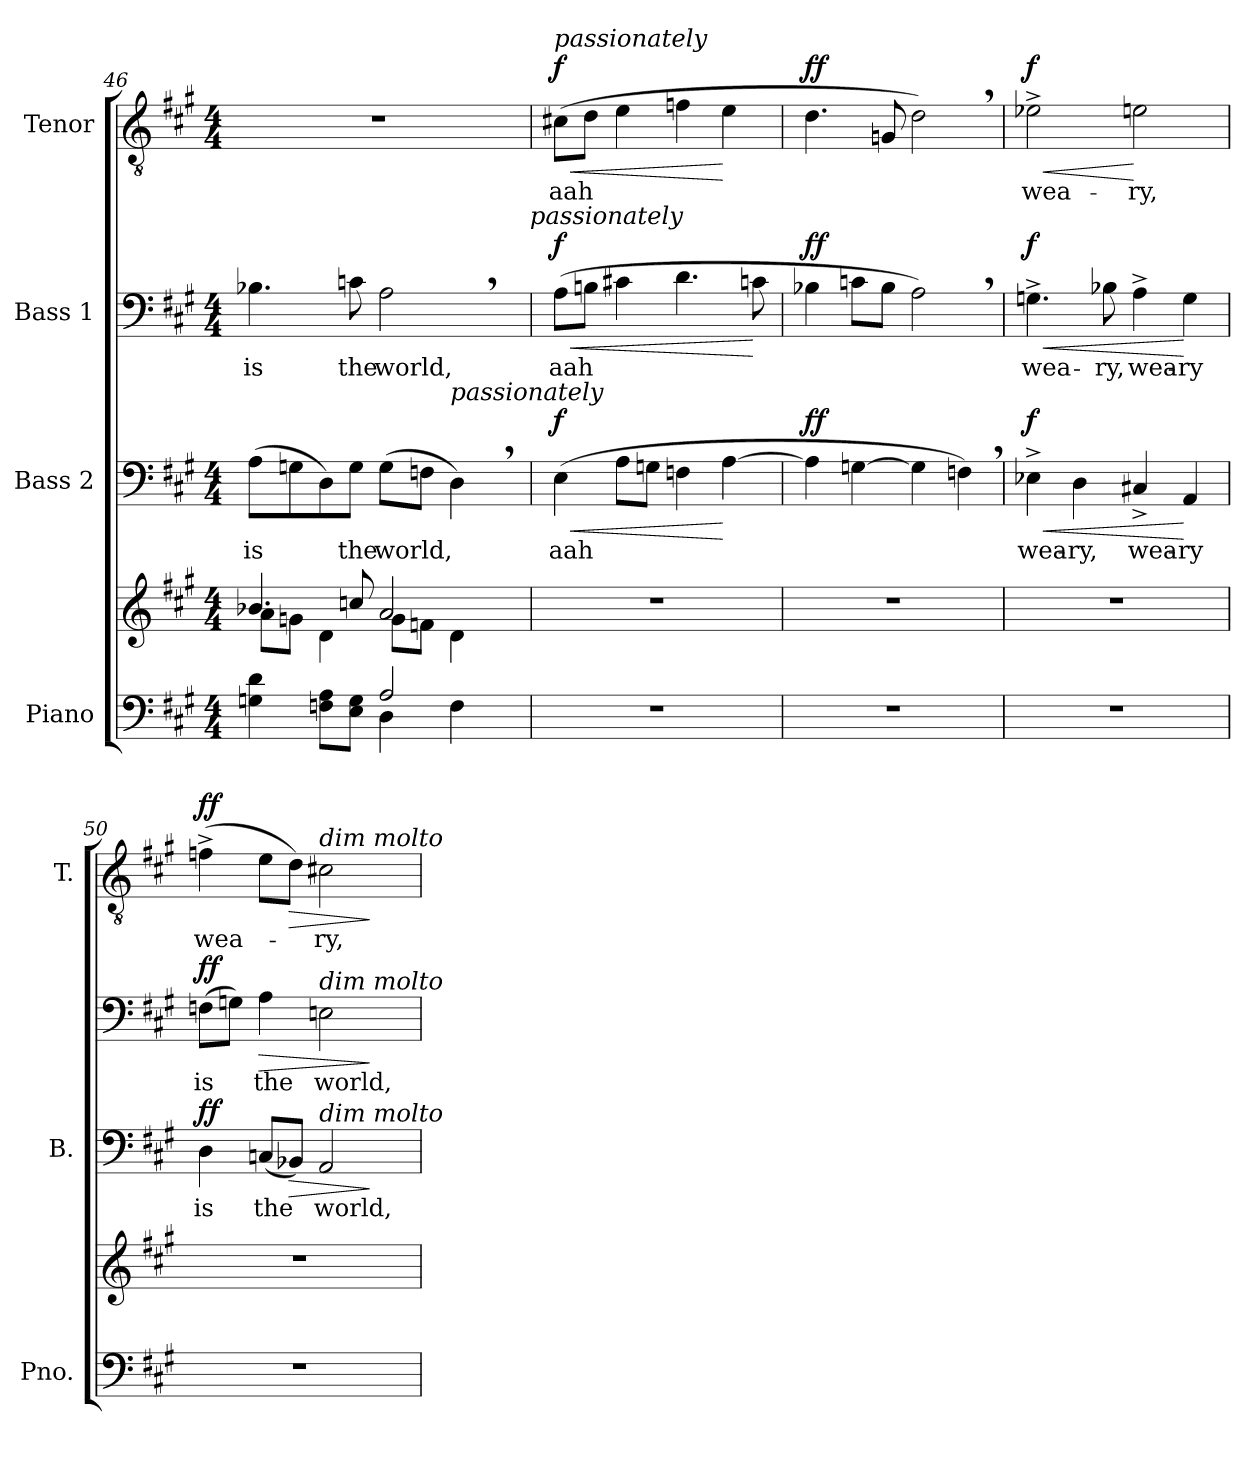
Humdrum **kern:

**kern	**kern	**kern	**text	**dynam	**kern	**text	**dynam	**kern	**text	**dynam
*part4	*part4	*part3	*part3	*part3	*part2	*part2	*part2	*part1	*part1	*part1
*staff5	*staff4	*staff3	*staff3	*staff3	*staff2	*staff2	*staff2	*staff1	*staff1	*staff1
*I"Piano	*	*I"Bass 2	*	*	*I"Bass 1	*	*	*I"Tenor	*	*
*I'Pno.	*	*I'B.	*	*	*	*	*	*I'T.	*	*
*clefF4	*clefG2	*clefF4	*	*	*clefF4	*	*	*clefGv2	*	*
*	*	*	*	*	*	*	*	*ITrd7c12	*	*
*k[f#c#g#]	*k[f#c#g#]	*k[f#c#g#]	*	*	*k[f#c#g#]	*	*	*k[f#c#g#]	*	*
*A:	*A:	*A:	*	*	*A:	*	*	*A:	*	*
*M4/4	*M4/4	*M4/4	*	*	*M4/4	*	*	*M4/4	*	*
=46	=46	=46	=46	=46	=46	=46	=46	=46	=46	=46
*^	*^	*	*	*	*	*	*	*	*	*
!	!	!	!	!	!LO:LY:b:color=#000000	!	!	!	!	!	!	!
!	!	!	!	!	!	!	!	!LO:LY:b:color=#000000	!	!	!	!
*	*	*	*	*	*	*	*^	*	*	*	*	*
4Gni\ 4di	2ryy	4.b-Xi/	8ai\L	(8Ai\L	is	.	4.B-Xi\	2ryy	is	.	1r	.	.
.	.	.	8gni\J	8Gni\	.	.	.	.	.	.	.	.	.
8Fni\ 8AiL	.	.	4di\	8Di\)	.	.	.	.	.	.	.	.	.
!	!	!	!	!	!LO:LY:b:color=#000000	!	!	!	!	!	!	!	!
!	!	!	!	!	!	!	!	!	!LO:LY:b:color=#000000	!	!	!	!
8Ei\ 8GiJ	.	8ccni/	.	8Gi\J	the	.	8cni\	.	the	.	.	.	.
!	!	!	!	!	!LO:LY:b:color=#000000	!	!	!	!	!	!	!	!
!	!	!	!	!	!	!	!	!	!LO:LY:b:color=#000000	!	!	!	!
2Ai/	4Di\	2ai/	8gi\L	(8Gi\L	world,	.	2A,i\	4ryy	world,	.	.	.	.
.	.	.	8fni\J	8Fni\J	.	.	.	.	.	.	.	.	.
!	!	!	!	!LO:TX:a:i:t=passionately	!	!	!	!	!	!	!	!	!
.	4Fi\	.	4di\	4D,i\)	.	.	.	8ryy	.	.	.	.	.
.	.	.	.	.	.	.	.	16ryy	.	.	.	.	.
.	.	.	.	.	.	.	.	32ryy	.	.	.	.	.
.	.	.	.	.	.	.	.	64ryy	.	.	.	.	.
.	.	.	.	.	.	.	.	128...ryy	.	.	.	.	.
!	!	!	!	!	!	!	!	!LO:TX:a:i:t=passionately	!	!	!	!	!
.	.	.	.	.	.	.	.	1024ryy	.	.	.	.	.
*v	*v	*	*	*	*	*	*v	*v	*	*	*	*	*
*	*v	*v	*	*	*	*	*	*	*	*	*
=47	=47	=47	=47	=47	=47	=47	=47	=47	=47	=47
*^	*^	*	*	*	*^	*	*	*	*	*
!	!	!	!	!	!LO:LY:b:color=#000000	!LO:HP:b	!	!	!	!	!	!	!
*v	*v	*	*	*	*	*	*v	*v	*	*	*	*	*
*	*v	*v	*	*	*	*	*	*	*	*	*
*^	*^	*	*	*	*^	*	*	*	*	*
!	!	!	!	!	!	!	!	!	!LO:LY:b:color=#000000	!LO:HP:b	!	!	!
*v	*v	*	*	*	*	*	*v	*v	*	*	*	*	*
*	*v	*v	*	*	*	*	*	*	*	*	*
*^	*^	*	*	*	*^	*	*	*	*	*
!	!	!	!	!	!	!	!	!	!	!	!LO:TX:a:i:t=passionately	!	!
!	!	!	!	!	!	!	!	!	!	!	!	!LO:LY:b:color=#000000	!LO:HP:b
*v	*v	*	*	*	*	*	*v	*v	*	*	*	*	*
*	*v	*v	*	*	*	*	*	*	*	*	*
1r	1r	(4Ei\	aah	< f	(8Ai\L	aah	< f	(8C#Xi\L	aah	< f
.	.	.	.	.	8Bni\J	.	.	8Di\J	.	.
.	.	8Ai\L	.	.	4c#Xi\	.	.	4Ei\	.	.
.	.	8Gni\J	.	.	.	.	.	.	.	.
.	.	4Fni\	.	.	4.di\	.	.	4Fni\	.	.
.	.	[4Ai\	.	[	.	.	.	4Ei\	.	[
.	.	.	.	.	8cni\	.	[	.	.	.
=48	=48	=48	=48	=48	=48	=48	=48	=48	=48	=48
1r	1r	4Ai\]	.	ff	4B-Xi\	.	ff	4.Di\	.	ff
.	.	[4Gni\	.	.	8cni\L	.	.	.	.	.
.	.	.	.	.	8B-i\J	.	.	8GGni/	.	.
.	.	4Gi\]	.	.	2A,i\)	.	.	2D,i\)	.	.
.	.	4Fn,i\)	.	.	.	.	.	.	.	.
=49	=49	=49	=49	=49	=49	=49	=49	=49	=49	=49
!	!	!	!LO:LY:b:color=#000000	!LO:HP:b	!	!	!	!	!	!
!	!	!	!	!	!	!LO:LY:b:color=#000000	!LO:HP:b	!	!	!
!	!	!	!	!	!	!	!	!	!LO:LY:b:color=#000000	!LO:HP:b
1r	1r	4E-X^i\	wea-	< f	4.Gn^i\	wea-	< f	2E-X^i\	wea-	< f
!	!	!	!LO:LY:b:color=#000000	!	!	!	!	!	!	!
.	.	4Di\	-ry,	.	.	.	.	.	.	.
!	!	!	!	!	!	!LO:LY:b:color=#000000	!	!	!	!
.	.	.	.	.	8B-Xi\	-ry,	.	.	.	.
!	!	!	!LO:LY:b:color=#000000	!	!	!	!	!	!	!
!	!	!	!	!	!	!LO:LY:b:color=#000000	!	!	!	!
!	!	!	!	!	!	!	!	!	!LO:LY:b:color=#000000	!
.	.	4C#X^i/	wea-	.	4A^i\	wea-	.	2Eni\	-ry,	[
!	!	!	!LO:LY:b:color=#000000	!	!	!	!	!	!	!
!	!	!	!	!	!	!LO:LY:b:color=#000000	!	!	!	!
.	.	4AAi/	-ry	[	4Gi\	-ry	[	.	.	.
!!LO:LB:g=z
=50	=50	=50	=50	=50	=50	=50	=50	=50	=50	=50
!	!	!	!LO:LY:b:color=#000000	!	!	!	!	!	!	!
!	!	!	!	!	!	!LO:LY:b:color=#000000	!	!	!	!
!	!	!	!	!	!	!	!	!	!LO:LY:b:color=#000000	!
1r	1r	4Di\	is	ff	(8Fni\L	is	ff	(4Fn^i\	wea-	ff
.	.	.	.	.	8Gni\J)	.	.	.	.	.
!	!	!	!LO:LY:b:color=#000000	!	!	!	!	!	!	!
!	!	!	!	!	!	!LO:LY:b:color=#000000	!LO:HP:b	!	!	!
.	.	(8Cni/L	the	.	4Ai\	the	>	8Ei\L	.	.
!	!	!	!	!LO:HP:b	!	!	!	!	!	!LO:HP:b
.	.	8BB-Xi/J)	.	>	.	.	.	8Di\J)	.	>
!	!	!	!LO:LY:b:color=#000000	!	!	!	!	!	!	!
!	!	!	!	!	!	!LO:LY:b:color=#000000	!	!	!	!
!	!	!	!	!	!	!	!	!LO:TX:a:i:t=dim molto	!	!
!	!	!	!	!	!LO:TX:a:i:t=dim molto	!	!	!	!	!
!	!	!LO:TX:a:i:t=dim molto	!	!	!	!	!	!	!	!
!	!	!	!	!	!	!	!	!	!LO:LY:b:color=#000000	!
.	.	2AAi/	world,	.	2Eni\	world,	.	2C#Xi\	-ry,	.
.	.	.	.	]	.	.	]	.	.	]
=	=	=	=	=	=	=	=	=	=	=
*-	*-	*-	*-	*-	*-	*-	*-	*-	*-	*-
